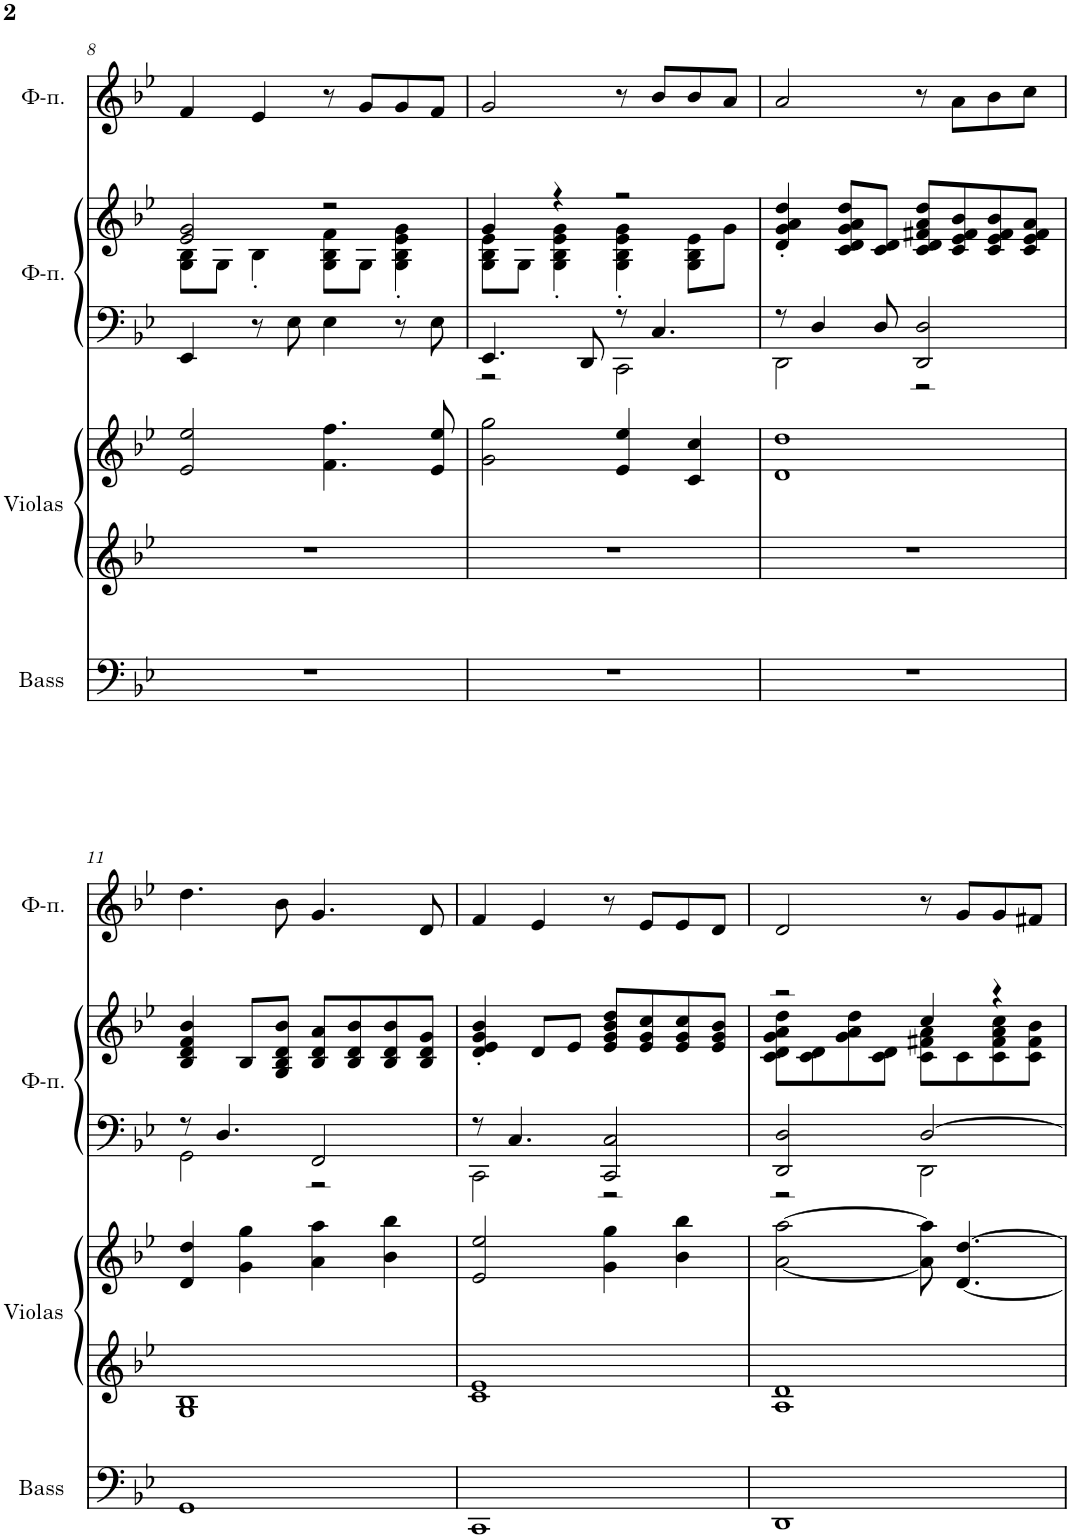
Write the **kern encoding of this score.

**kern	**kern	**kern	**kern	**kern	**kern
*part4	*part3	*part3	*part2	*part2	*part1
*staff6	*staff5	*staff4	*staff3	*staff2	*staff1
*I", Bass	*I", Violas1	*	*I"Фортепиано, Pialo R	*	*I"Фортепиано, Solo
*I'Bass	*I'Violas	*	*	*	*
!!LO:PB:g=z
*clefF4	*clefG2	*clefG2	*clefF4	*clefG2	*clefG2
*k[b-e-]	*k[b-e-]	*k[b-e-]	*k[b-e-]	*k[b-e-]	*k[b-e-]
*M4/4	*M4/4	*M4/4	*M4/4	*M4/4	*M4/4
=8	=8	=8	=8	=8	=8
*	*	*	*	*^	*
1r	1r	2e-/ 2ee-/	4EE-/	2e-/ 2g/	8G\ 8B-\L	4f/
.	.	.	.	.	8G\J	.
.	.	.	8r	.	4B-'\	4e-/
.	.	.	8E-\	.	.	.
.	.	4.f\ 4.ff\	4E-\	2r	8G\ 8B-\ 8f\L	8r
.	.	.	.	.	8G\J	8g/L
.	.	.	8r	.	4G\' 4B-\' 4e-\' 4g\'	8g/
.	.	8e-/ 8ee-/	8E-\	.	.	8f/J
=9	=9	=9	=9	=9	=9	=9
*	*	*	*^	*	*	*
1r	1r	2g\ 2gg\	4.EE-/	2r	4g/	8G\ 8B-\ 8e-\L	2g/
.	.	.	.	.	.	8G\J	.
.	.	.	.	.	4r	4G\' 4B-\' 4e-\' 4g\'	.
.	.	.	8DD/	.	.	.	.
.	.	4e-/ 4ee-/	8r	2CC\	2r	4G\' 4B-\' 4e-\' 4g\'	8r
.	.	.	4.C/	.	.	.	8b-/L
.	.	4c/ 4cc/	.	.	.	8G\ 8B-\ 8e-\L	8b-/
.	.	.	.	.	.	8g\J	8a/J
*	*	*	*	*	*v	*v	*
=10	=10	=10	=10	=10	=10	=10
1r	1r	1d 1dd	8r	2DD\	4d/' 4g/' 4a/' 4dd/'	2a/
.	.	.	4D/	.	.	.
.	.	.	.	.	8c/ 8d/ 8g/ 8a/ 8dd/L	.
.	.	.	8D/	.	8c/ 8d/J	.
.	.	.	2DD/ 2D/	2r	8c/ 8d/ 8f#X/ 8a/ 8dd/L	8r
.	.	.	.	.	8c/ 8e-/ 8f#/ 8b-/	8a\L
.	.	.	.	.	8c/ 8e-/ 8f#/ 8b-/	8b-\
.	.	.	.	.	8c/ 8e-/ 8f#/ 8a/J	8cc\J
!!LO:LB:g=z
=11	=11	=11	=11	=11	=11	=11
1GG	1G 1B-	4d/ 4dd/	8r	2GG\	4B-/ 4d/ 4f/ 4b-/	4.dd\
.	.	.	4.D/	.	.	.
.	.	4g\ 4gg\	.	.	8B-/L	.
.	.	.	.	.	8G/ 8B-/ 8d/ 8b-/J	8b-\
.	.	4a\ 4aa\	2FF/	2r	8B-/ 8d/ 8a/L	4.g/
.	.	.	.	.	8B-/ 8d/ 8b-/	.
.	.	4b-\ 4bb-\	.	.	8B-/ 8d/ 8b-/	.
.	.	.	.	.	8B-/ 8d/ 8g/J	8d/
=12	=12	=12	=12	=12	=12	=12
1CC	1c 1e-	2e-/ 2ee-/	8r	2CC\	4d/' 4e-/' 4g/' 4b-/'	4f/
.	.	.	4.C/	.	.	.
.	.	.	.	.	8d/L	4e-/
.	.	.	.	.	8e-/J	.
.	.	4g\ 4gg\	2CC/ 2C/	2r	8e-/ 8g/ 8b-/ 8dd/L	8r
.	.	.	.	.	8e-/ 8g/ 8cc/	8e-/L
.	.	4b-\ 4bb-\	.	.	8e-/ 8g/ 8cc/	8e-/
.	.	.	.	.	8e-/ 8g/ 8b-/J	8d/J
=13	=13	=13	=13	=13	=13	=13
*	*	*	*	*	*^	*
1DD	1A 1d	[2a\ [2aa\	2DD/ 2D/	2r	2r	8c\ 8d\ 8g\ 8a\ 8dd\L	2d/
.	.	.	.	.	.	8c\ 8d\	.
.	.	.	.	.	.	8g\ 8a\ 8dd\	.
.	.	.	.	.	.	8c\ 8d\J	.
.	.	8a\] 8aa\]	[2D/	2DD\	4cc/	8c\ 8f#X\ 8a\L	8r
.	.	[4.d/ [4.dd/	.	.	.	8c\	8g/L
.	.	.	.	.	4r	8c\ 8f#\ 8a\ 8cc\	8g/
.	.	.	.	.	.	8c\ 8f#\ 8b-\J	8f#X/J
*	*	*	*v	*v	*	*	*
*	*	*	*	*v	*v	*
=	=	=	=	=	=
*-	*-	*-	*-	*-	*-
